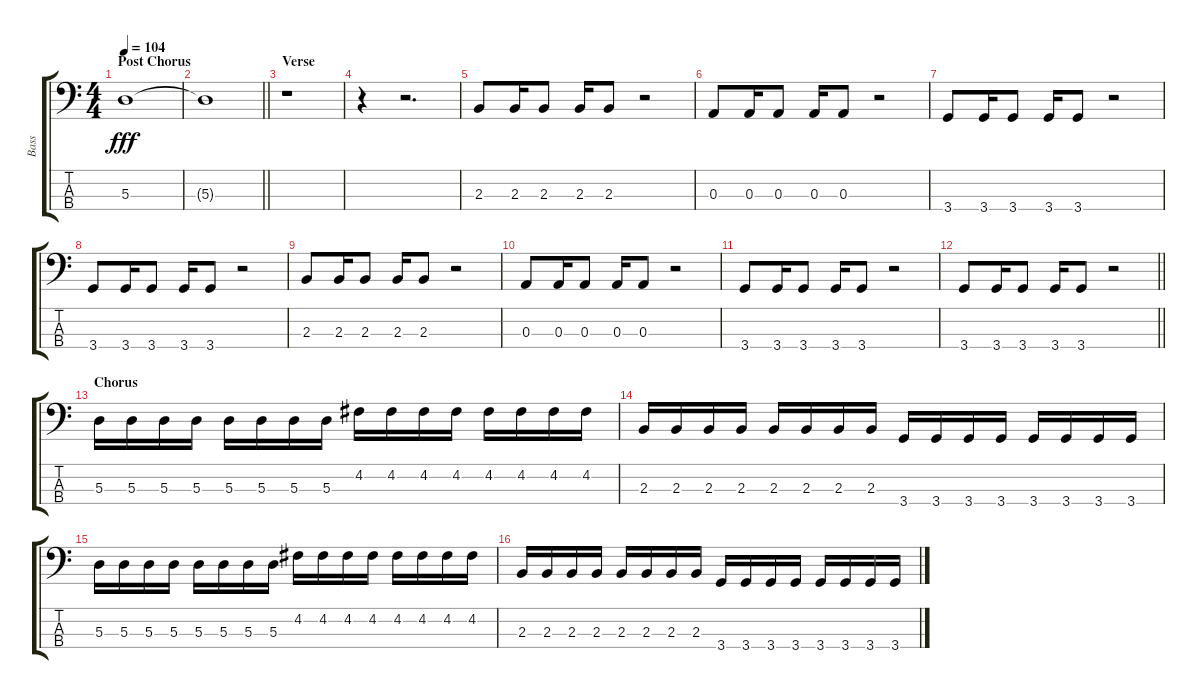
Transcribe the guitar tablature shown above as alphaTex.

\track ("Bass" "Bass") {instrument electricbassfinger}
\staff {score tabs}
\tuning (G2 D2 A1 E1) {hide}
\ts (4 4)
\section ("" "Post Chorus")
\tempo 104
\clef f4
\ks c
5.3.1{dy fff} |
\barLineRight lightlight
5.3{t}.1 |
\section ("" "Verse")
r.1 |
r.4 r.2{d} |
2.3.8 2.3.16 2.3.8 2.3.16 2.3.8 r.2 |
0.3.8 0.3.16 0.3.8 0.3.16 0.3.8 r.2 |
3.4.8 3.4.16 3.4.8 3.4.16 3.4.8 r.2 |
3.4.8 3.4.16 3.4.8 3.4.16 3.4.8 r.2 |
2.3.8 2.3.16 2.3.8 2.3.16 2.3.8 r.2 |
0.3.8 0.3.16 0.3.8 0.3.16 0.3.8 r.2 |
3.4.8 3.4.16 3.4.8 3.4.16 3.4.8 r.2 |
\barLineRight lightlight
3.4.8 3.4.16 3.4.8 3.4.16 3.4.8 r.2 |
\section ("" "Chorus")
5.3.16 5.3.16 5.3.16 5.3.16 5.3.16 5.3.16 5.3.16 5.3.16 4.2.16 4.2.16 4.2.16 4.2.16 4.2.16 4.2.16 4.2.16 4.2.16 |
2.3.16 2.3.16 2.3.16 2.3.16 2.3.16 2.3.16 2.3.16 2.3.16 3.4.16 3.4.16 3.4.16 3.4.16 3.4.16 3.4.16 3.4.16 3.4.16 |
5.3.16 5.3.16 5.3.16 5.3.16 5.3.16 5.3.16 5.3.16 5.3.16 4.2.16 4.2.16 4.2.16 4.2.16 4.2.16 4.2.16 4.2.16 4.2.16 |
2.3.16 2.3.16 2.3.16 2.3.16 2.3.16 2.3.16 2.3.16 2.3.16 3.4.16 3.4.16 3.4.16 3.4.16 3.4.16 3.4.16 3.4.16 3.4.16
